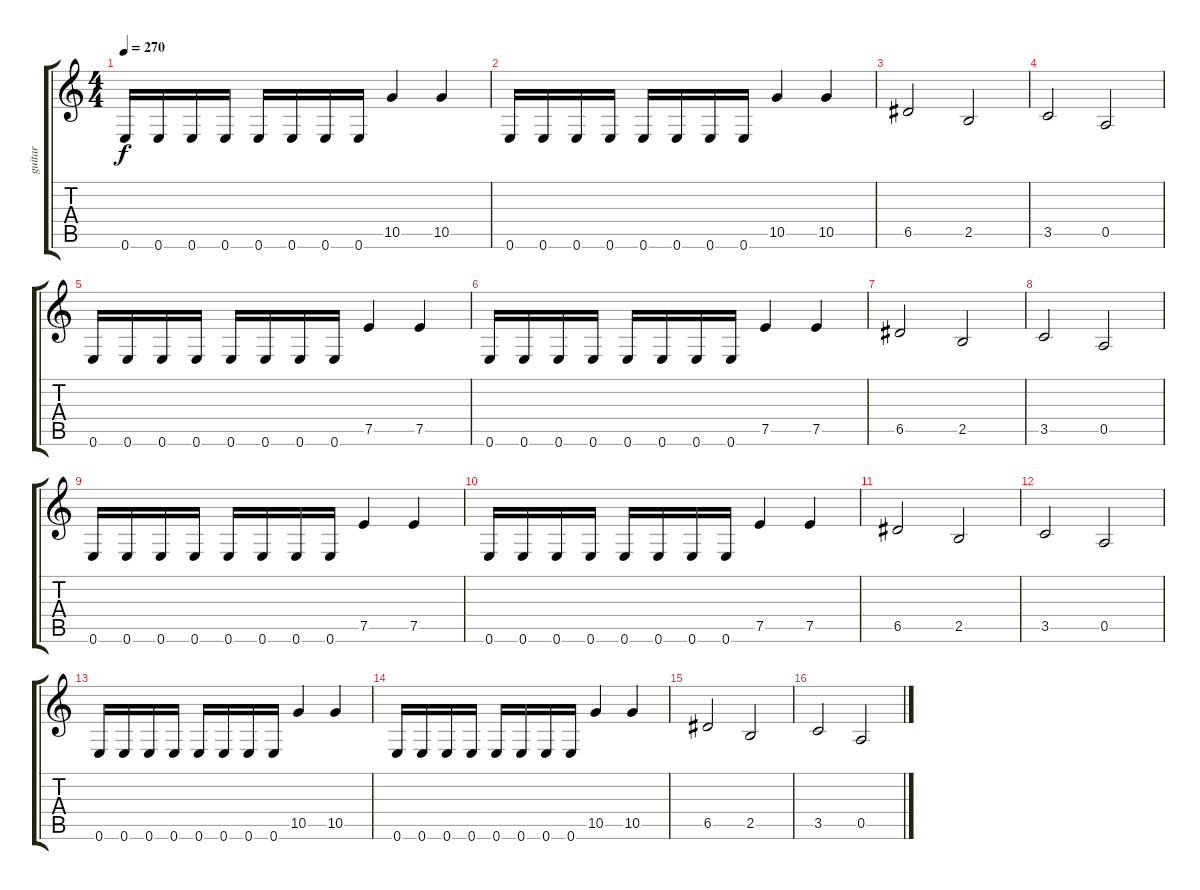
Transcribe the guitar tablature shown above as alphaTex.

\track ("guitar" "guitar") {instrument distortionguitar}
\staff {score tabs}
\tuning (E4 B3 G3 D3 A2 E2) {hide}
\ts (4 4)
\tempo 270
\clef g2
\ks c
0.6.16{dy f} 0.6.16 0.6.16 0.6.16 0.6.16 0.6.16 0.6.16 0.6.16 10.5.4 10.5.4 |
0.6.16 0.6.16 0.6.16 0.6.16 0.6.16 0.6.16 0.6.16 0.6.16 10.5.4 10.5.4 |
6.5.2 2.5.2 |
3.5.2 0.5.2 |
0.6.16 0.6.16 0.6.16 0.6.16 0.6.16 0.6.16 0.6.16 0.6.16 7.5.4 7.5.4 |
0.6.16 0.6.16 0.6.16 0.6.16 0.6.16 0.6.16 0.6.16 0.6.16 7.5.4 7.5.4 |
6.5.2 2.5.2 |
3.5.2 0.5.2 |
0.6.16 0.6.16 0.6.16 0.6.16 0.6.16 0.6.16 0.6.16 0.6.16 7.5.4 7.5.4 |
0.6.16 0.6.16 0.6.16 0.6.16 0.6.16 0.6.16 0.6.16 0.6.16 7.5.4 7.5.4 |
6.5.2 2.5.2 |
3.5.2 0.5.2 |
0.6.16 0.6.16 0.6.16 0.6.16 0.6.16 0.6.16 0.6.16 0.6.16 10.5.4 10.5.4 |
0.6.16 0.6.16 0.6.16 0.6.16 0.6.16 0.6.16 0.6.16 0.6.16 10.5.4 10.5.4 |
6.5.2 2.5.2 |
3.5.2 0.5.2
